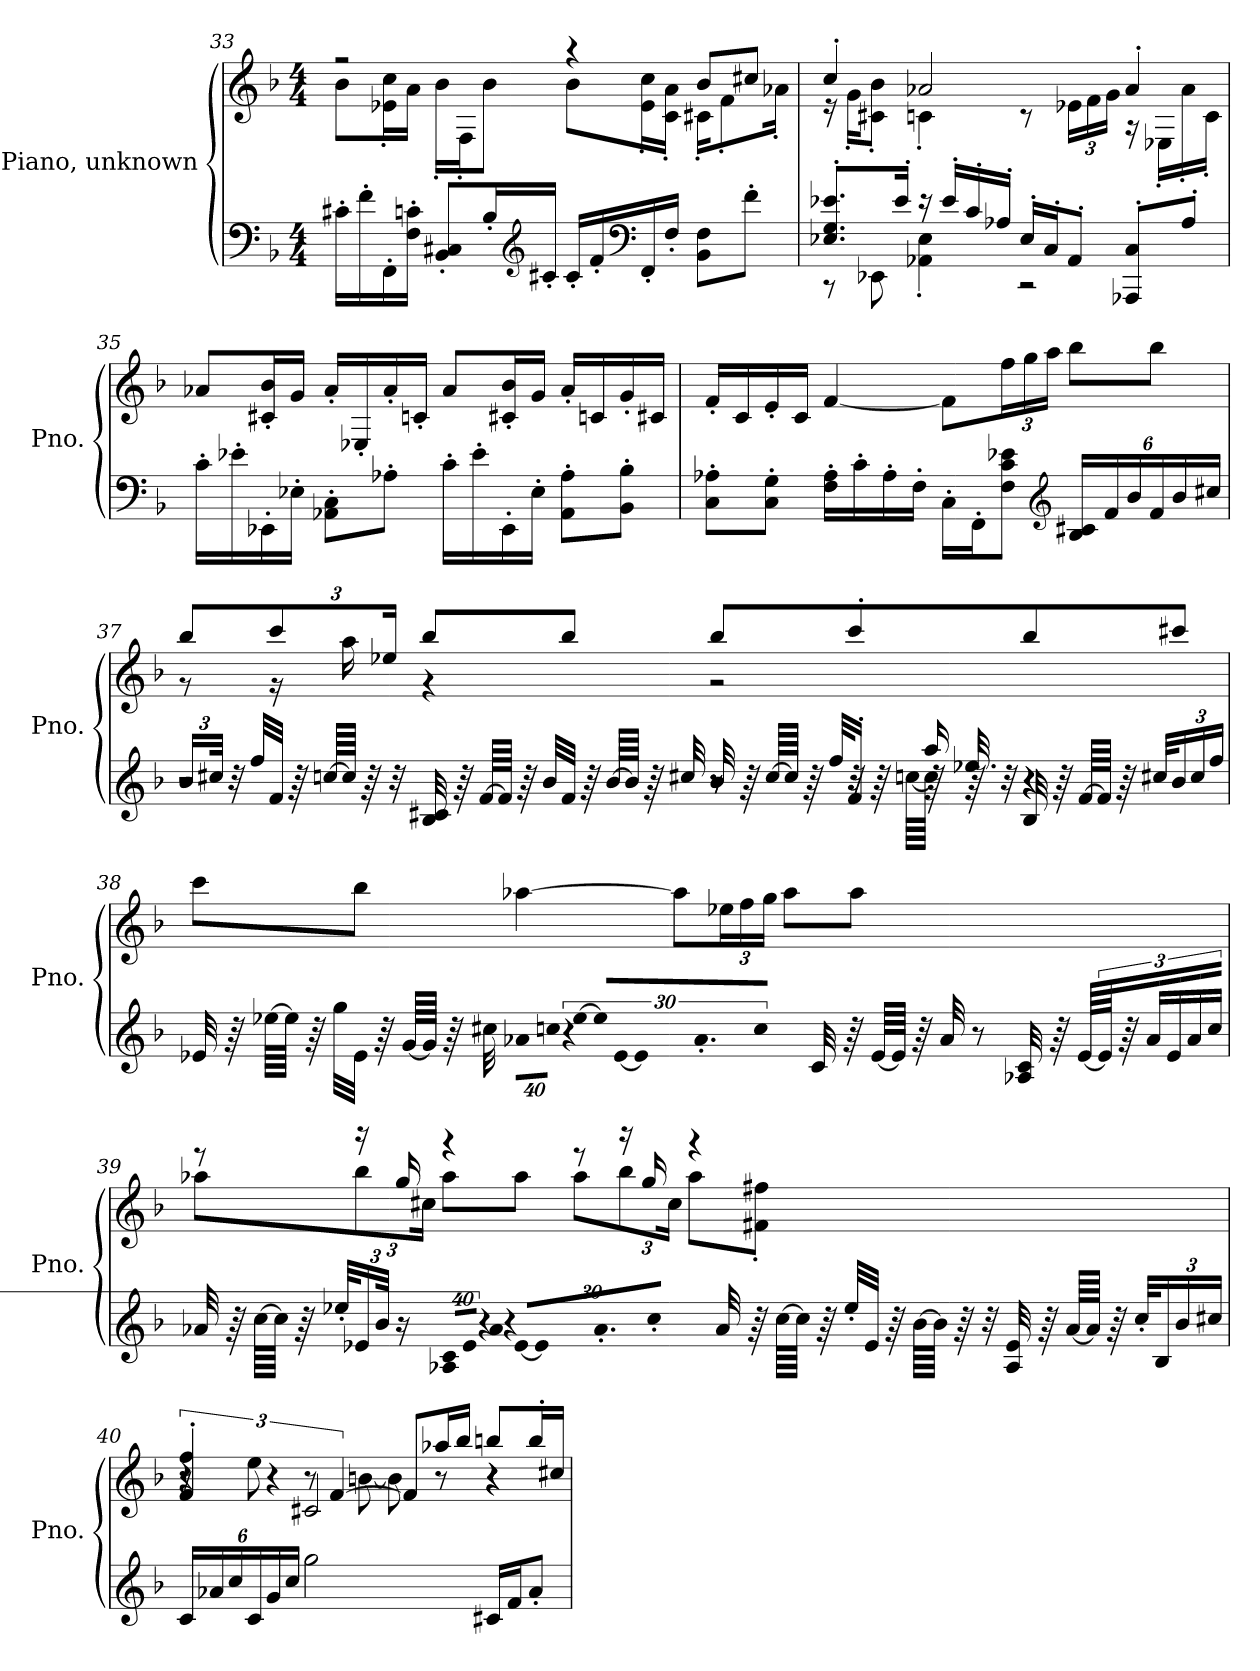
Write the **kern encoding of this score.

**kern	**kern
*part1	*part1
*staff2	*staff1
*I"Piano, unknown	*
*I'Pno.	*
!!LO:LB:g=z
*clefF4	*clefG2
*k[b-]	*k[b-]
*M4/4	*M4/4
=33	=33
*	*^
16c#X'\LL	2r	8b-\L
16f'\	.	.
16FF'\	.	16e-X\' 16cc\'L
16F\' 16cn\'JJ	.	16a\JJ
8BB-/' 8C#X/'L	.	16b-'\LL
.	.	16F'\J
16B-'/L	.	8b-\J
*clefG2	*	*
16c#X'/JJ	.	.
16c#'/LL	4r	8b-\L
16f'/	.	.
*clefF4	*	*
16FF'/	.	16e-\' 16cc\'L
16F'/JJ	.	16c\' 16a\'JJ
8BB-\ 8F\L	8b-/L	16c#X'\KL
.	.	8f'\
8f'\J	8cc#X/J	.
.	.	16a-X'\Jk
!!LO:LB:g=z	!!
=34	=34	=34
*^	*	*
8.E-X/' 8.G/' 8.e-X/'L	8r	4cc'/	16r
.	.	.	16g'\KL
.	8EE-X\	.	8c#X\' 8b-\'J
16e-'/Jk	.	.	.
16r	4AA-X\' 4E-\'	2a-X/	4cn'\
16e-'/LL	.	.	.
16c'/	.	.	.
16A-X'/JJ	.	.	.
16E-'/LL	2r	.	8r
16C'/J	.	.	.
*	*	*	*Xbrackettup
8AA-'/J	.	.	24e-X\LL
.	.	.	24f\
.	.	.	24g\JJ
8AAA-X/' 8C/'L	.	4a-'/	16r
.	.	.	16E-X'\LL
8A-'/J	.	.	16a-'\
.	.	.	16c'\JJ
*v	*v	*	*
*	*v	*v
=35	=35
16c'\LL	8a-X/L
16e-X'\	.
16EE-X'\	16c#X/' 16b-/'L
16E-X'\JJ	16g/JJ
8AA-X\' 8C\'L	16a-'/LL
.	16E-X'/
8A-X'\J	16a-'/
.	16cn'/JJ
16c'\LL	8a-/L
16e-'\	.
16EE-'\	16c#X/' 16b-/'L
16E-'\JJ	16g/JJ
8AA-\' 8A-\'L	16a-'/LL
.	16cn/
8BB-\' 8B-\'J	16g'/
.	16c#X/JJ
!!LO:PB:g=z
=36	=36
8C\' 8A-X\'L	16f'/LL
.	16c/
8C\' 8G\'J	16e'/
.	16c/JJ
16F\' 16A-\'LL	[4f/
16c'\	.
16A-'\	.
16F'\JJ	.
16C'\LL	8f\L]
16FF'\J	.
8F\ 8c\ 8e-X\J	24ff\L
.	24gg\
.	24aa\JJ
*clefG2	*
*Xbrackettup	*
24B-/ 24c#X/LL	8bb-\L
24f/	.
24b-/	.
24f/	8bb-\J
24b-/	.
24cc#X/JJ	.
!!LO:LB:g=z
=37	=37
*^	*^
*	*^	*	*
2r	2r	24b-/LL	8bb-/L	8r
.	.	48cc#X/JJk	.	.
.	.	32r	.	.
.	.	32ff/LLL	.	.
.	.	32f/JJJ	12ccc/	16r
.	.	64r	.	.
.	.	[64ccn/LLLL	.	.
.	.	64cc/JJJJ]	.	16aa\
.	.	64r	.	.
.	.	.	24ee-X/Jk	.
.	.	32r	.	.
.	.	32B-/ 32c#X/	8bb-/L	4r
.	.	64r	.	.
.	.	[64f/LLLL	.	.
.	.	64f/JJJJ]	.	.
.	.	64r	.	.
.	.	32b-/LLL	.	.
.	.	32f/JJJ	8bb-/J	.
.	.	64r	.	.
.	.	[64b-/LLLL	.	.
.	.	64b-/JJJJ]	.	.
.	.	64r	.	.
.	.	32cc#X/	.	.
8r	8r	32b-/	8bb-/L	2r
.	.	64r	.	.
.	.	[64cc#/LLLL	.	.
.	.	64cc#/JJJJ]	.	.
.	.	64r	.	.
.	.	32ff/KLL	.	.
16r	32r	16f'/JJ	8ccc'/	.
.	64r	.	.	.
.	[64ccn\LLLL	.	.	.
16aa/	64cc\JJJJ]	64r	.	.
.	64r	32.ee-X/	.	.
.	32r	.	.	.
4r	4r	32B-/	8bb-/	.
.	.	64r	.	.
.	.	[64f/LLLL	.	.
.	.	64f/JJJJ]	.	.
.	.	64r	.	.
.	.	32cc#X/KLL	.	.
.	.	24b-/	8ccc#X/J	.
.	.	24cc#/	.	.
.	.	24ff/JJ	.	.
*v	*v	*v	*	*
*	*v	*v
!!LO:LB:g=z
=38	=38
32e-X/	8ccc\L
64r	.
[64ee-X\LLLL	.
64ee-\JJJJ]	.
64r	.
32gg\LLL	.
32e-\JJJ	8bb-\J
64r	.
[64g/LLLL	.
64g/JJJJ]	.
64r	.
32cc#X\	.
*brackettup	*
!LO:N:vis=32	!
640%23a-X\LLL	[4aa-X\
!LO:N:vis=32	!
640%23ccn\JJJ	.
!LO:N:vis=64	!
960%17r	.
!LO:N:vis=64	!
[960%17ee-\	.
!LO:N:vis=64	!
960%17ee-/LLLL]	.
!LO:N:vis=64	!
[960%17e-/	.
!LO:N:vis=64	!
960%17e-/J]	.
1920ryy	.
!LO:N:vis=32.	!
1920%103a-'/	.
!LO:N:vis=32	!
640%23cc/JJJ	.
.	8aa-\L]
32c/	.
64r	.
[64e-/LLLL	.
64e-/JJJJ]	.
64r	.
32a-/	.
.	24ee-X\L
8r	.
.	24ff\
.	24gg\JJ
.	8aa-\L
32A-X/ 32c/	.
64r	.
[64e-/LLLL	.
96e-/JJJJ]	.
96r	.
24a-/LL	.
.	8aa-\J
*Xbrackettup	*
24e-/	.
24a-/	.
24cc/JJ	.
.	1920ryy
!!LO:LB:g=z
=39	=39
*	*^
32a-X/	8r	8aa-X\L
64r	.	.
[64cc\LLLL	.	.
64cc\JJJJ]	.	.
64r	.	.
32ee-X'/KLL	.	.
24e-X/	16r	12bb-\
48b-/JJk	.	.
16r	16gg/	.
.	.	24cc#X\Jk
*brackettup	*	*
!LO:N:vis=32	!	!
640%23A-X/ 640%23c/LLL	4r	8aa-\L
!LO:N:vis=32	!	!
640%23e-/JJJ	.	.
!LO:N:vis=64	!	!
960%17r	.	.
!LO:N:vis=64	!	!
960%17a-/	.	.
!LO:N:vis=64	!	!
960%17r	.	.
!LO:N:vis=64	!	!
[960%17e-/LLLL	.	8aa-\J
!LO:N:vis=64	!	!
960%17e-/J]	.	.
1920ryy	.	.
!LO:N:vis=32.	!	!
1920%103a-'/	.	.
!LO:N:vis=32	!	!
640%23cc'/JJJ	.	.
.	8r	8aa-\L
32a-/	.	.
64r	.	.
[64cc\LLLL	.	.
64cc\JJJJ]	.	.
64r	.	.
32ee-'/LLL	.	.
.	16r	12bb-\
32e-/JJJ	.	.
64r	.	.
[64b-\LLLL	.	.
.	16gg/	.
64b-\JJJJ]	.	.
64r	.	.
.	.	24cc#\Jk
32r	.	.
.	4r	8aa-\L
32A-/ 32e-/	.	.
64r	.	.
[64a-/LLLL	.	.
64a-/JJJJ]	.	.
64r	.	.
32cc'/KLL	.	.
.	.	8f#X\' 8ff#X\'J
*Xbrackettup	*	*
24B-/	.	.
24b-/	.	.
24cc#X/JJ	.	.
.	1920ryy	1920ryy
*	*v	*v
!!LO:LB:g=z
=40	=40
*	*brackettup
*	*^
*	*	*^
24c/LL	6f/' 6ff/'	8r	4r
24a-X/	.	.	.
24cc/	.	.	.
24c/	.	8ee\	.
24g/	6r	.	.
24cc/JJ	.	.	.
2gg\	.	8r	2c#X/
.	[6f/	.	.
.	.	[8bn\	.
.	8f/L]	8b\]	.
.	16aa-X/L	8r	.
.	16bb-/JJ	.	.
16c#X/LL	8bbn/L	4r	4r
16f/J	.	.	.
8a-'/J	16bb'/L	.	.
.	16cc#X/JJ	.	.
*	*v	*v	*v
=	=
*-	*-
